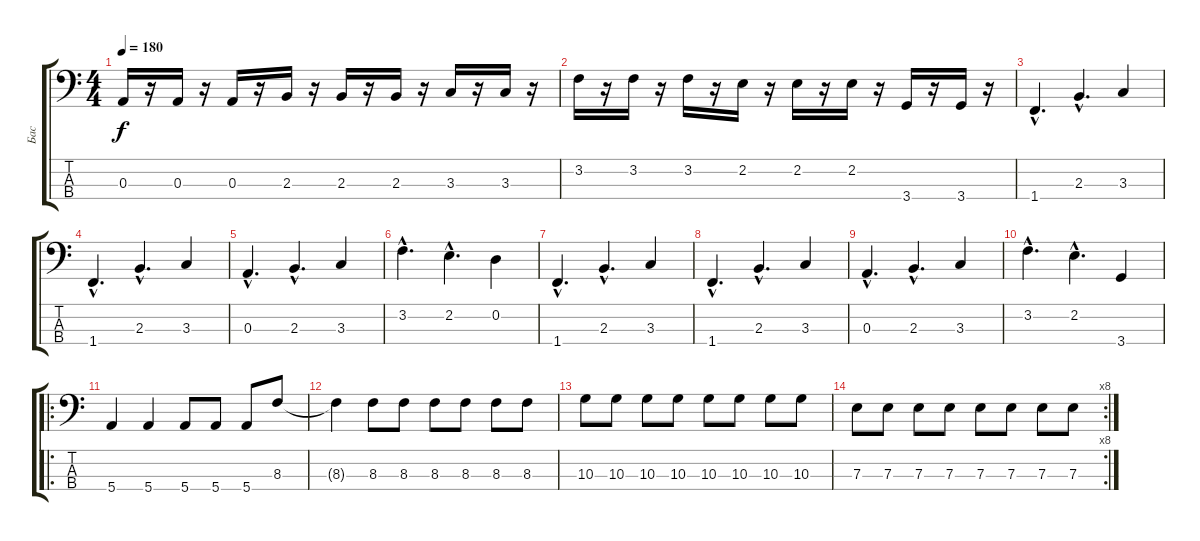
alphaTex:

\track ("Бас" "Бас") {instrument electricbassfinger}
\staff {score tabs}
\tuning (G2 D2 A1 E1) {hide}
\ts (4 4)
\tempo 180
\clef f4
\ks c
0.3.16{dy f} r.16 0.3.16 r.16 0.3.16 r.16 2.3.16 r.16 2.3.16 r.16 2.3.16 r.16 3.3.16 r.16 3.3.16 r.16 |
3.2.16 r.16 3.2.16 r.16 3.2.16 r.16 2.2.16 r.16 2.2.16 r.16 2.2.16 r.16 3.4.16 r.16 3.4.16 r.16 |
1.4{hac}.4{d} 2.3{hac}.4{d} 3.3.4 |
1.4{hac}.4{d} 2.3{hac}.4{d} 3.3.4 |
0.3{hac}.4{d} 2.3{hac}.4{d} 3.3.4 |
3.2{hac}.4{d} 2.2{hac}.4{d} 0.2.4 |
1.4{hac}.4{d} 2.3{hac}.4{d} 3.3.4 |
1.4{hac}.4{d} 2.3{hac}.4{d} 3.3.4 |
0.3{hac}.4{d} 2.3{hac}.4{d} 3.3.4 |
3.2{hac}.4{d} 2.2{hac}.4{d} 3.4.4 |
\ro
5.4.4 5.4.4 5.4.8 5.4.8 5.4.8 8.3.8 |
8.3{t}.4 8.3.8 8.3.8 8.3.8 8.3.8 8.3.8 8.3.8 |
10.3.8 10.3.8 10.3.8 10.3.8 10.3.8 10.3.8 10.3.8 10.3.8 |
\rc 8
7.3.8 7.3.8 7.3.8 7.3.8 7.3.8 7.3.8 7.3.8 7.3.8
